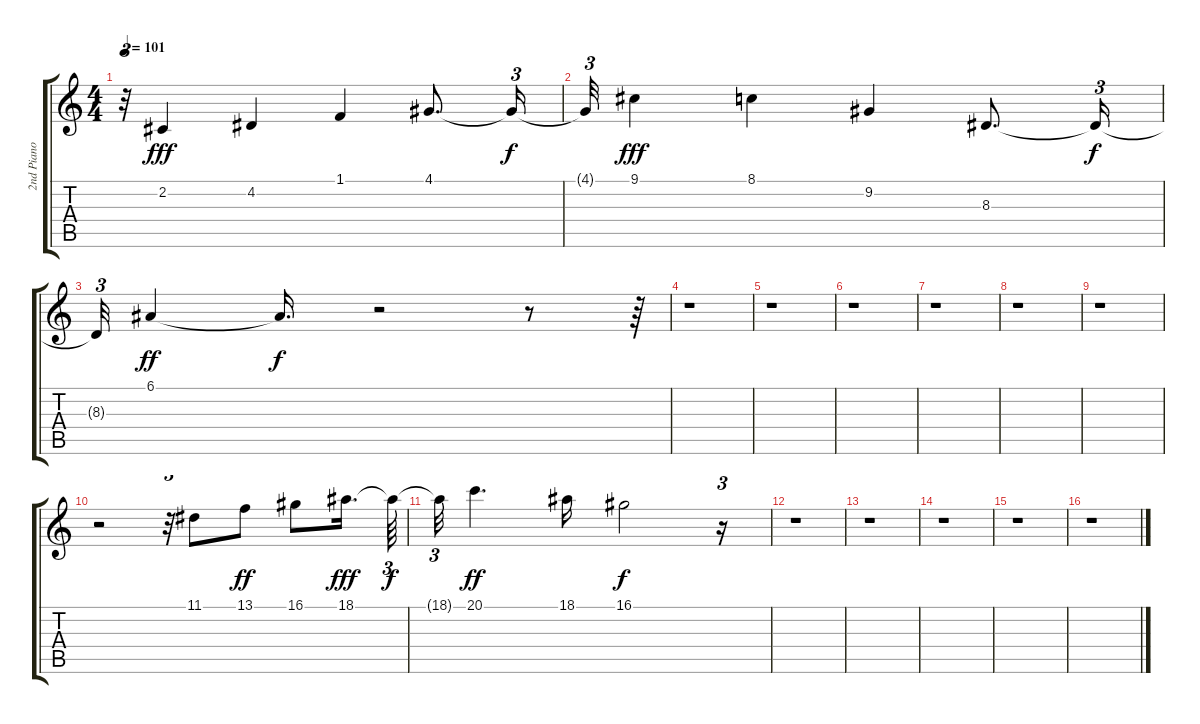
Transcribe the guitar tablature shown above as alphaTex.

\track ("2nd Piano" "2nd Piano") {instrument electricpiano2}
\staff {score tabs}
\tuning (E4 B3 G3 D3 A2 E2) {hide}
\ts (4 4)
\tempo 101
\clef g2
\ks c
r.32{tu (3 2) dy f} 2.2.4{dy fff} 4.2.4 1.1.4 4.1.8{d} 4.1{t}.16{tu (3 2) dy f} |
4.1{t}.32{tu (3 2)} 9.1.4{dy fff} 8.1.4 9.2.4 8.3.8{d} 8.3{t}.16{tu (3 2) dy f} |
8.3{t}.32{tu (3 2)} 6.1.4{dy ff} 6.1{t}.16{d dy f} r.2 r.8 r.64{tu (3 2)} |
r.1 |
r.1 |
r.1 |
r.1 |
r.1 |
r.1 |
r.2 r.32{tu (3 2)} 11.1.8 13.1.8{dy ff} 16.1.8 18.1.16{d dy fff} 18.1{t}.64{tu (3 2) dy f} |
18.1{t}.32{tu (3 2)} 20.1.4{d dy ff} 18.1.16 16.1.2{dy f} r.16{tu (3 2)} |
r.1 |
r.1 |
r.1 |
r.1 |
r.1
